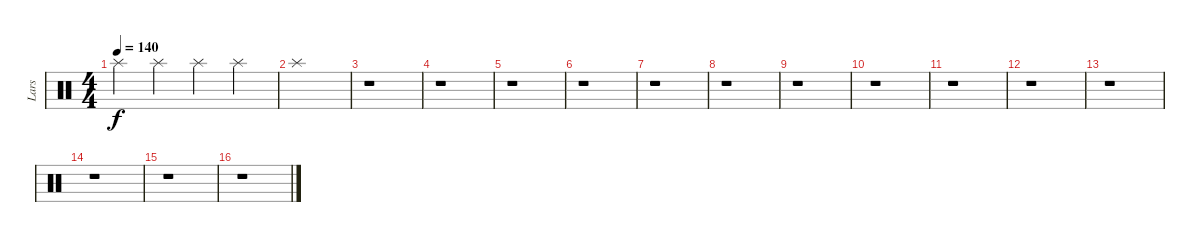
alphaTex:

\track ("Lars" "Lars") {instrument percussion}
\staff {score}
\articulation defaults
\ts (4 4)
\tempo 140
\clef neutral
\ks c "Splash (hit)".4{dy f} "Splash (hit)".4 "Splash (hit)".4 "Splash (hit)".4
|
"Splash (hit)".1 |
r.1 |
r.1 |
r.1 |
r.1 |
r.1 |
r.1 |
r.1 |
r.1 |
r.1 |
r.1 |
r.1 |
r.1 |
r.1 |
r.1
